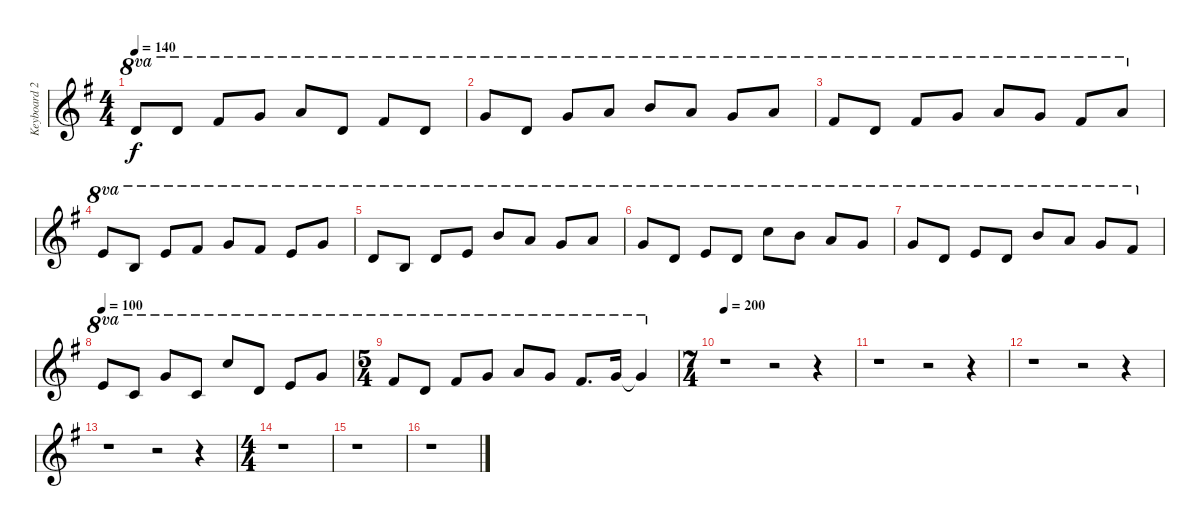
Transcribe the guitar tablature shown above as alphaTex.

\track ("Keyboard 2" "Keyboard 2") {instrument harpsichord}
\staff {score}
\tuning (E4 B3 G3 D3 A2 E2) {hide}
\ts (4 4)
\tempo 140
\clef g2
\ks g
15.2.8{ot 8va dy f} 15.2.8{ot 8va} 14.1.8{ot 8va} 15.1.8{ot 8va} 17.1.8{ot 8va} 15.2.8{ot 8va} 14.1.8{ot 8va} 15.2.8{ot 8va} |
15.1.8{ot 8va} 15.2.8{ot 8va} 15.1.8{ot 8va} 17.1.8{ot 8va} 19.1.8{ot 8va} 17.1.8{ot 8va} 15.1.8{ot 8va} 17.1.8{ot 8va} |
14.1.8{ot 8va} 15.2.8{ot 8va} 14.1.8{ot 8va} 15.1.8{ot 8va} 17.1.8{ot 8va} 15.1.8{ot 8va} 14.1.8{ot 8va} 17.1.8{ot 8va} |
12.1.8{ot 8va} 12.2.8{ot 8va} 12.1.8{ot 8va} 14.1.8{ot 8va} 15.1.8{ot 8va} 14.1.8{ot 8va} 12.1.8{ot 8va} 15.1.8{ot 8va} |
10.1.8{ot 8va} 12.2.8{ot 8va} 10.1.8{ot 8va} 12.1.8{ot 8va} 19.1.8{ot 8va} 17.1.8{ot 8va} 15.1.8{ot 8va} 17.1.8{ot 8va} |
15.1.8{ot 8va} 15.2.8{ot 8va} 12.1.8{ot 8va} 15.2.8{ot 8va} 20.1.8{ot 8va} 19.1.8{ot 8va} 17.1.8{ot 8va} 15.1.8{ot 8va} |
15.1.8{ot 8va} 15.2.8{ot 8va} 12.1.8{ot 8va} 15.2.8{ot 8va} 19.1.8{ot 8va} 17.1.8{ot 8va} 15.1.8{ot 8va} 14.1.8{ot 8va} |
\tempo 100
12.1.8{ot 8va} 13.2.8{ot 8va} 15.1.8{ot 8va} 13.2.8{ot 8va} 20.1.8{ot 8va} 10.1.8{ot 8va} 12.1.8{ot 8va} 15.1.8{ot 8va} |
\ts (5 4)
14.1.8{ot 8va} 15.2.8{ot 8va} 14.1.8{ot 8va} 15.1.8{ot 8va} 17.1.8{ot 8va} 15.1.8{ot 8va} 14.1.8{d ot 8va} 15.1.16{ot 8va} 15.1{t}.4{ot 8va} |
\ts (7 4)
\tempo 200
r.1 r.2 r.4 |
r.1 r.2 r.4 |
r.1 r.2 r.4 |
r.1 r.2 r.4 |
\ts (4 4)
r.1 |
r.1 |
r.1
